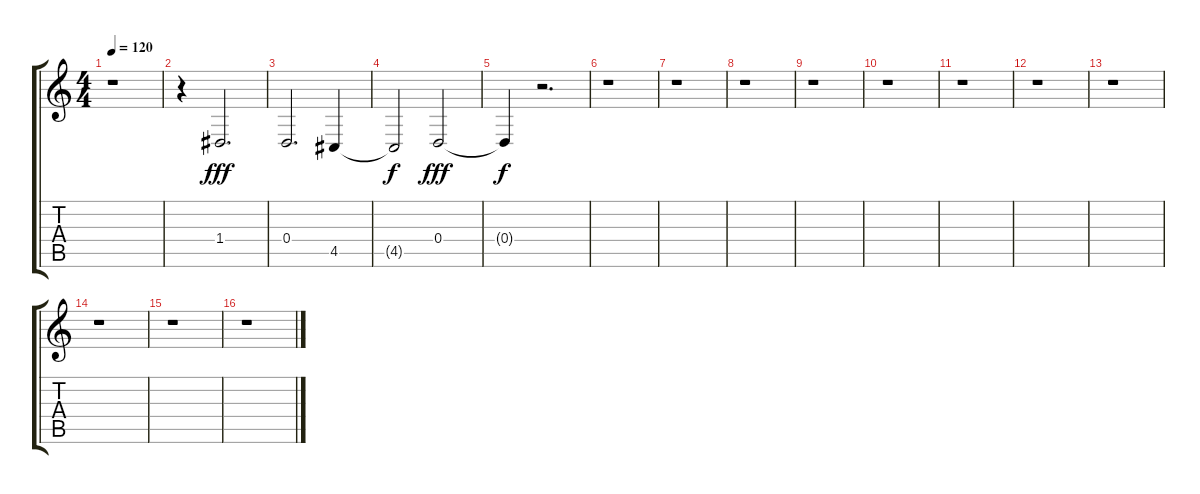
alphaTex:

\track "" {instrument tremolostrings}
\staff {score tabs}
\tuning (E4 B3 G3 D3 A2 E2) {hide}
\ts (4 4)
\tempo 120
\clef g2
\ks c
r.1{dy fff} |
r.4 1.4.2{d} |
0.4.2{d} 4.5.4 |
4.5{t}.2{dy f} 0.4.2{dy fff} |
0.4{t}.4{dy f} r.2{d} |
r.1 |
r.1 |
r.1 |
r.1 |
r.1 |
r.1 |
r.1 |
r.1 |
r.1 |
r.1 |
r.1
